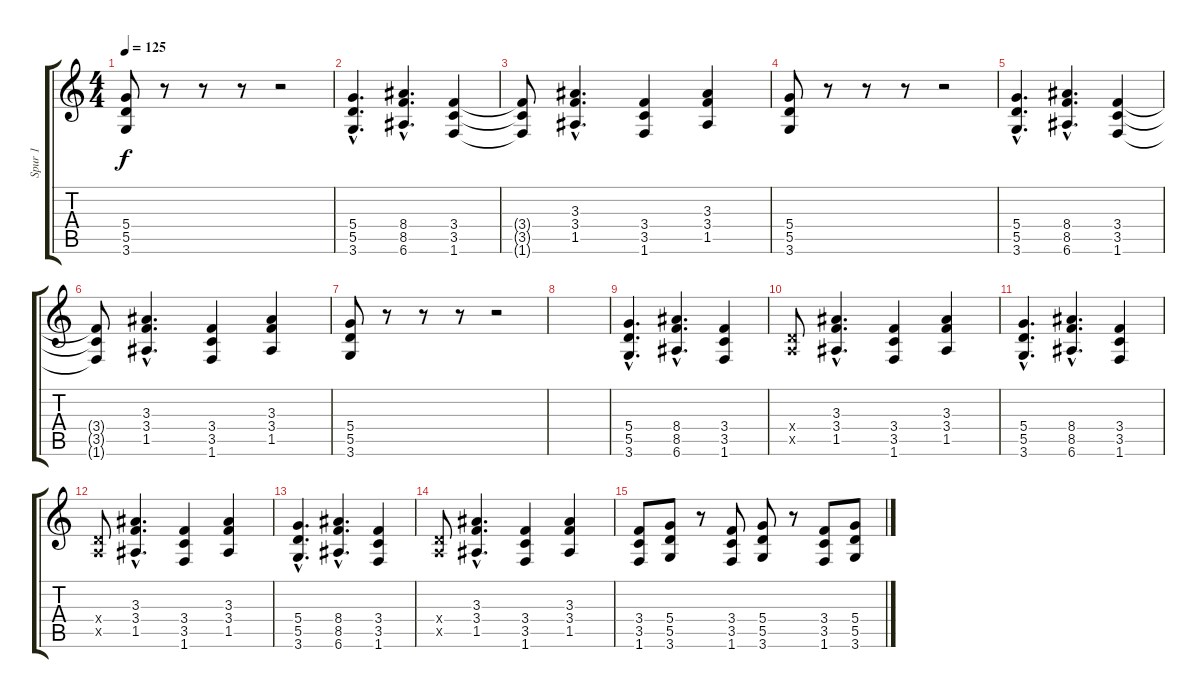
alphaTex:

\track ("Spur 1" "Spur 1") {instrument overdrivenguitar}
\staff {score tabs}
\tuning (E4 B3 G3 D3 A2 E2) {hide}
\ts (4 4)
\tempo 125
\clef g2
\ks c
(5.4 5.5 3.6).8{dy f} r.8 r.8 r.8 r.2 |
(5.4{hac} 5.5{hac} 3.6{hac}).4{d} (8.4{hac} 8.5{hac} 6.6{hac}).4{d} (3.4 3.5 1.6).4 |
(3.4{t} 3.5{t} 1.6{t}).8 (3.3{hac} 3.4{hac} 1.5{hac}).4{d} (3.4 3.5 1.6).4 (3.3 3.4 1.5).4 |
(5.4 5.5 3.6).8 r.8 r.8 r.8 r.2 |
(5.4{hac} 5.5{hac} 3.6{hac}).4{d} (8.4{hac} 8.5{hac} 6.6{hac}).4{d} (3.4 3.5 1.6).4 |
(3.4{t} 3.5{t} 1.6{t}).8 (3.3{hac} 3.4{hac} 1.5{hac}).4{d} (3.4 3.5 1.6).4 (3.3 3.4 1.5).4 |
(5.4 5.5 3.6).8 r.8 r.8 r.8 r.2 |
|
(5.4{hac} 5.5{hac} 3.6{hac}).4{d} (8.4{hac} 8.5{hac} 6.6{hac}).4{d} (3.4 3.5 1.6).4 |
(0.4{x} 0.5{x}).8 (3.3{hac} 3.4{hac} 1.5{hac}).4{d} (3.4 3.5 1.6).4 (3.3 3.4 1.5).4 |
(5.4{hac} 5.5{hac} 3.6{hac}).4{d} (8.4{hac} 8.5{hac} 6.6{hac}).4{d} (3.4 3.5 1.6).4 |
(0.4{x} 0.5{x}).8 (3.3{hac} 3.4{hac} 1.5{hac}).4{d} (3.4 3.5 1.6).4 (3.3 3.4 1.5).4 |
(5.4{hac} 5.5{hac} 3.6{hac}).4{d} (8.4{hac} 8.5{hac} 6.6{hac}).4{d} (3.4 3.5 1.6).4 |
(0.4{x} 0.5{x}).8 (3.3{hac} 3.4{hac} 1.5{hac}).4{d} (3.4 3.5 1.6).4 (3.3 3.4 1.5).4 |
(3.4 3.5 1.6).8 (5.4 5.5 3.6).8 r.8 (3.4 3.5 1.6).8 (5.4 5.5 3.6).8 r.8 (3.4 3.5 1.6).8 (5.4 5.5 3.6).8
